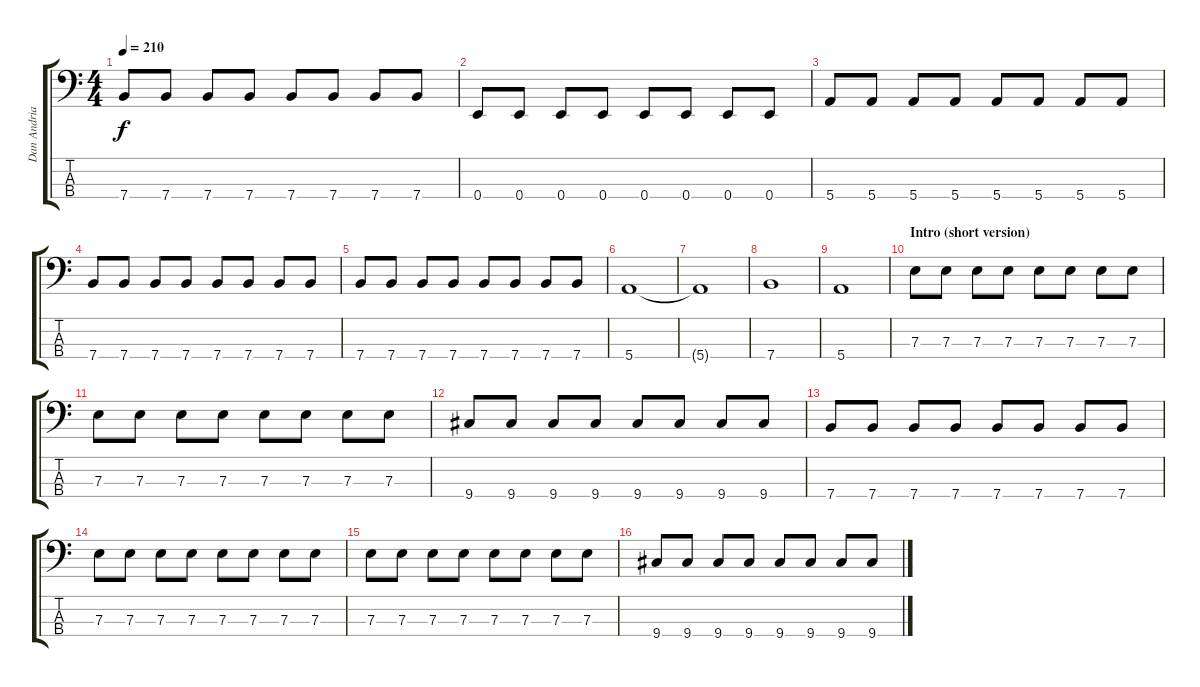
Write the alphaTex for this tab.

\track ("Dan Andriano - Bass" "Dan Andria") {instrument electricbasspick}
\staff {score tabs}
\tuning (G2 D2 A1 E1) {hide}
\ts (4 4)
\tempo 210
\clef f4
\ks c
7.4.8{dy f} 7.4.8 7.4.8 7.4.8 7.4.8 7.4.8 7.4.8 7.4.8 |
0.4.8 0.4.8 0.4.8 0.4.8 0.4.8 0.4.8 0.4.8 0.4.8 |
5.4.8 5.4.8 5.4.8 5.4.8 5.4.8 5.4.8 5.4.8 5.4.8 |
7.4.8 7.4.8 7.4.8 7.4.8 7.4.8 7.4.8 7.4.8 7.4.8 |
7.4.8 7.4.8 7.4.8 7.4.8 7.4.8 7.4.8 7.4.8 7.4.8 |
5.4.1 |
5.4{t}.1 |
7.4.1 |
5.4.1 |
\section ("" "Intro (short version)")
7.3.8 7.3.8 7.3.8 7.3.8 7.3.8 7.3.8 7.3.8 7.3.8 |
7.3.8 7.3.8 7.3.8 7.3.8 7.3.8 7.3.8 7.3.8 7.3.8 |
9.4.8 9.4.8 9.4.8 9.4.8 9.4.8 9.4.8 9.4.8 9.4.8 |
7.4.8 7.4.8 7.4.8 7.4.8 7.4.8 7.4.8 7.4.8 7.4.8 |
7.3.8 7.3.8 7.3.8 7.3.8 7.3.8 7.3.8 7.3.8 7.3.8 |
7.3.8 7.3.8 7.3.8 7.3.8 7.3.8 7.3.8 7.3.8 7.3.8 |
9.4.8 9.4.8 9.4.8 9.4.8 9.4.8 9.4.8 9.4.8 9.4.8
